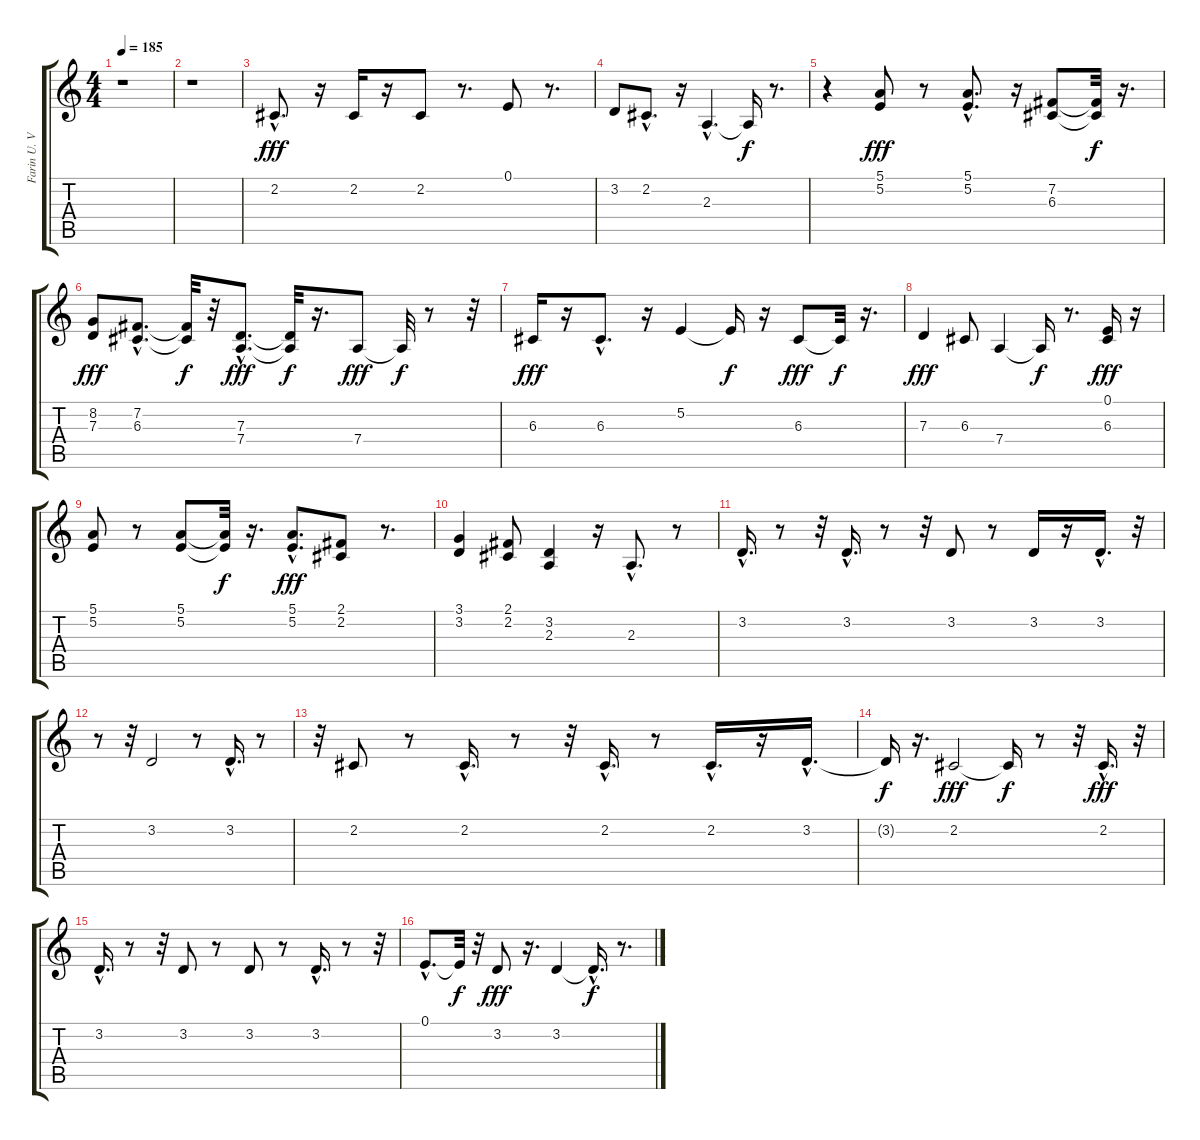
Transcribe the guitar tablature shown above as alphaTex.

\track ("Farin U. Voice" "Farin U. V") {instrument altosax}
\staff {score tabs}
\tuning (E4 B3 G3 D3 A2 E2) {hide}
\ts (4 4)
\tempo 185
\clef g2
\ks c
r.1{dy fff} |
r.1 |
2.2{hac}.8{d} r.16 2.2.16 r.16 2.2.8 r.8{d} 0.1.8 r.8{d} |
3.2.8 2.2{hac}.8{d} r.16 2.3{hac}.4{d} 2.3{t}.16{dy f} r.8{d} |
r.4 (5.1 5.2).8{dy fff} r.8 (5.1{hac} 5.2{hac}).8{d} r.16 (7.2 6.3).8 (7.2{t} 6.3{t}).32{dy f} r.16{d} |
(8.2 7.3).8{dy fff} (7.2{hac} 6.3{hac}).8{d} (7.2{t} 6.3{t}).32{dy f} r.32 (7.3{hac} 7.4{hac}).8{d dy fff} (7.3{t} 7.4{t}).32{dy f} r.16{d} 7.4.8{dy fff} 7.4{t}.32{dy f} r.8 r.32 |
6.3.16{dy fff} r.16 6.3{hac}.8{d} r.16 5.2.4 5.2{t}.16{dy f} r.16 6.3.8{dy fff} 6.3{t}.32{dy f} r.16{d} |
7.3.4{dy fff} 6.3.8 7.4.4 7.4{t}.16{dy f} r.8{d} (0.1 6.3).16{dy fff} r.16 |
(5.1 5.2).8 r.8 (5.1 5.2).8 (5.1{t} 5.2{t}).32{dy f} r.16{d} (5.1{hac} 5.2{hac}).8{d dy fff} (2.1 2.2).8 r.8{d} |
(3.1 3.2).4 (2.1 2.2).8 (3.2 2.3).4 r.16 2.3{hac}.8{d} r.8 |
3.2{hac}.16{d} r.8 r.32 3.2{hac}.16{d} r.8 r.32 3.2.8 r.8 3.2.16 r.16 3.2{hac}.16{d} r.32 |
r.8 r.32 3.2.2 r.8 3.2{hac}.16{d} r.8 |
r.32 2.2.8 r.8 2.2{hac}.16{d} r.8 r.32 2.2{hac}.16{d} r.8 2.2{hac}.16{d} r.16 3.2{hac}.16{d} |
3.2{t}.16{dy f} r.16{d} 2.2.2{dy fff} 2.2{t}.16{dy f} r.8 r.32 2.2{hac}.16{d dy fff} r.32 |
3.2{hac}.16{d} r.8 r.32 3.2.8 r.8 3.2.8 r.8 3.2{hac}.16{d} r.8 r.32 |
0.1{hac}.8{d} 0.1{t}.32{dy f} r.32 3.2.8{dy fff} r.16{d} 3.2.4 3.2{hac t}.16{d dy f} r.8{d}
